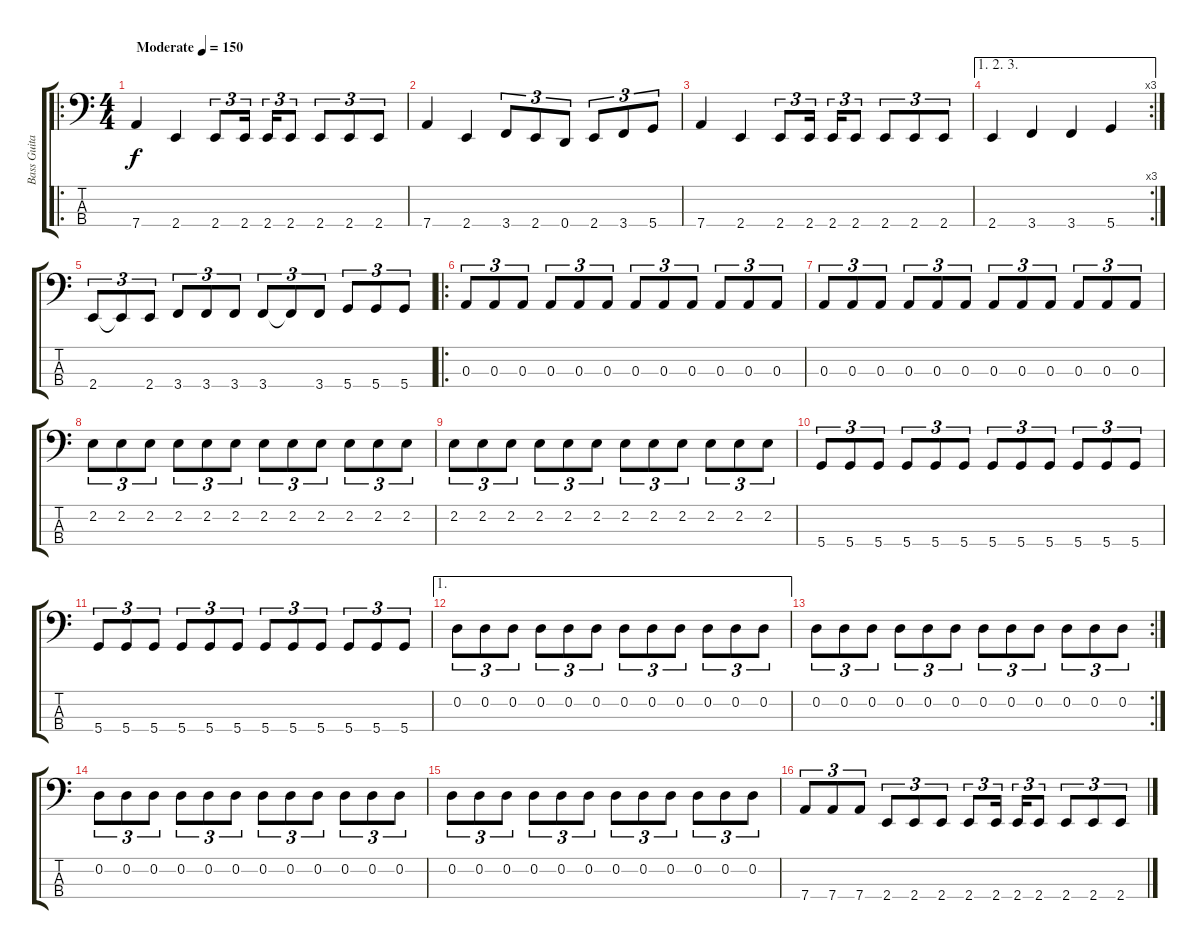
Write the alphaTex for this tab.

\track ("Bass Guitar" "Bass Guita") {instrument electricbassfinger}
\staff {score tabs}
\tuning (G2 D2 A1 D1) {hide}
\ro
\ts (4 4)
\tempo (150 "Moderate")
\clef f4
\ks c
7.4.4{dy f instrument electricbassfinger} 2.4.4 2.4.8{tu (3 2)} 2.4.16{tu (3 2) beam splitsecondary} 2.4.16{tu (3 2)} 2.4.8{tu (3 2)} 2.4.8{tu (3 2)} 2.4.8{tu (3 2)} 2.4.8{tu (3 2)} |
7.4.4 2.4.4 3.4.8{tu (3 2)} 2.4.8{tu (3 2)} 0.4.8{tu (3 2)} 2.4.8{tu (3 2)} 3.4.8{tu (3 2)} 5.4.8{tu (3 2)} |
7.4.4 2.4.4 2.4.8{tu (3 2)} 2.4.16{tu (3 2) beam splitsecondary} 2.4.16{tu (3 2)} 2.4.8{tu (3 2)} 2.4.8{tu (3 2)} 2.4.8{tu (3 2)} 2.4.8{tu (3 2)} |
\ae (1 2 3)
\rc 3
2.4.4 3.4.4 3.4.4 5.4.4 |
2.4.8{tu (3 2)} 2.4{t}.8{tu (3 2)} 2.4.8{tu (3 2)} 3.4.8{tu (3 2)} 3.4.8{tu (3 2)} 3.4.8{tu (3 2)} 3.4.8{tu (3 2)} 3.4{t}.8{tu (3 2)} 3.4.8{tu (3 2)} 5.4.8{tu (3 2)} 5.4.8{tu (3 2)} 5.4.8{tu (3 2)} |
\ro
0.3.8{tu (3 2)} 0.3.8{tu (3 2)} 0.3.8{tu (3 2)} 0.3.8{tu (3 2)} 0.3.8{tu (3 2)} 0.3.8{tu (3 2)} 0.3.8{tu (3 2)} 0.3.8{tu (3 2)} 0.3.8{tu (3 2)} 0.3.8{tu (3 2)} 0.3.8{tu (3 2)} 0.3.8{tu (3 2)} |
0.3.8{tu (3 2)} 0.3.8{tu (3 2)} 0.3.8{tu (3 2)} 0.3.8{tu (3 2)} 0.3.8{tu (3 2)} 0.3.8{tu (3 2)} 0.3.8{tu (3 2)} 0.3.8{tu (3 2)} 0.3.8{tu (3 2)} 0.3.8{tu (3 2)} 0.3.8{tu (3 2)} 0.3.8{tu (3 2)} |
2.2.8{tu (3 2)} 2.2.8{tu (3 2)} 2.2.8{tu (3 2)} 2.2.8{tu (3 2)} 2.2.8{tu (3 2)} 2.2.8{tu (3 2)} 2.2.8{tu (3 2)} 2.2.8{tu (3 2)} 2.2.8{tu (3 2)} 2.2.8{tu (3 2)} 2.2.8{tu (3 2)} 2.2.8{tu (3 2)} |
2.2.8{tu (3 2)} 2.2.8{tu (3 2)} 2.2.8{tu (3 2)} 2.2.8{tu (3 2)} 2.2.8{tu (3 2)} 2.2.8{tu (3 2)} 2.2.8{tu (3 2)} 2.2.8{tu (3 2)} 2.2.8{tu (3 2)} 2.2.8{tu (3 2)} 2.2.8{tu (3 2)} 2.2.8{tu (3 2)} |
5.4.8{tu (3 2)} 5.4.8{tu (3 2)} 5.4.8{tu (3 2)} 5.4.8{tu (3 2)} 5.4.8{tu (3 2)} 5.4.8{tu (3 2)} 5.4.8{tu (3 2)} 5.4.8{tu (3 2)} 5.4.8{tu (3 2)} 5.4.8{tu (3 2)} 5.4.8{tu (3 2)} 5.4.8{tu (3 2)} |
5.4.8{tu (3 2)} 5.4.8{tu (3 2)} 5.4.8{tu (3 2)} 5.4.8{tu (3 2)} 5.4.8{tu (3 2)} 5.4.8{tu (3 2)} 5.4.8{tu (3 2)} 5.4.8{tu (3 2)} 5.4.8{tu (3 2)} 5.4.8{tu (3 2)} 5.4.8{tu (3 2)} 5.4.8{tu (3 2)} |
\ae 1
0.2.8{tu (3 2)} 0.2.8{tu (3 2)} 0.2.8{tu (3 2)} 0.2.8{tu (3 2)} 0.2.8{tu (3 2)} 0.2.8{tu (3 2)} 0.2.8{tu (3 2)} 0.2.8{tu (3 2)} 0.2.8{tu (3 2)} 0.2.8{tu (3 2)} 0.2.8{tu (3 2)} 0.2.8{tu (3 2)} |
\rc 2
0.2.8{tu (3 2)} 0.2.8{tu (3 2)} 0.2.8{tu (3 2)} 0.2.8{tu (3 2)} 0.2.8{tu (3 2)} 0.2.8{tu (3 2)} 0.2.8{tu (3 2)} 0.2.8{tu (3 2)} 0.2.8{tu (3 2)} 0.2.8{tu (3 2)} 0.2.8{tu (3 2)} 0.2.8{tu (3 2)} |
0.2.8{tu (3 2)} 0.2.8{tu (3 2)} 0.2.8{tu (3 2)} 0.2.8{tu (3 2)} 0.2.8{tu (3 2)} 0.2.8{tu (3 2)} 0.2.8{tu (3 2)} 0.2.8{tu (3 2)} 0.2.8{tu (3 2)} 0.2.8{tu (3 2)} 0.2.8{tu (3 2)} 0.2.8{tu (3 2)} |
0.2.8{tu (3 2)} 0.2.8{tu (3 2)} 0.2.8{tu (3 2)} 0.2.8{tu (3 2)} 0.2.8{tu (3 2)} 0.2.8{tu (3 2)} 0.2.8{tu (3 2)} 0.2.8{tu (3 2)} 0.2.8{tu (3 2)} 0.2.8{tu (3 2)} 0.2.8{tu (3 2)} 0.2.8{tu (3 2)} |
7.4.8{tu (3 2)} 7.4.8{tu (3 2)} 7.4.8{tu (3 2)} 2.4.8{tu (3 2)} 2.4.8{tu (3 2)} 2.4.8{tu (3 2)} 2.4.8{tu (3 2)} 2.4.16{tu (3 2) beam splitsecondary} 2.4.16{tu (3 2)} 2.4.8{tu (3 2)} 2.4.8{tu (3 2)} 2.4.8{tu (3 2)} 2.4.8{tu (3 2)}
